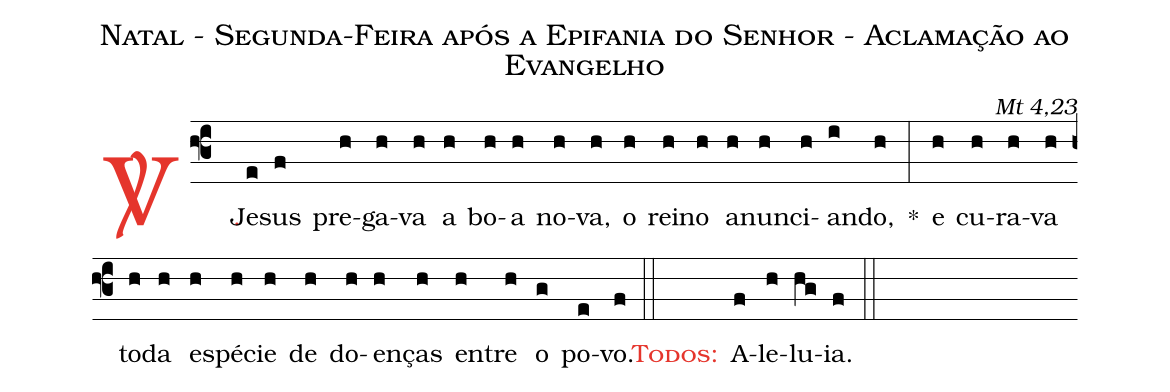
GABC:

name: Natal - Segunda-Feira após a Epifania do Senhor - Aclamação ao Evangelho;
commentary: Mt 4,23;
%%
(f3)

<c><sp>V/</sp>.</c>() Je(e)sus(f) pre(h)ga(h)va(h) a(h) bo(h)a(h) no(h)va,(h) o(h) rei(h)no(h) a(h)nun(h)ci(h)an(i)do,(h) *(:) e(h) cu(h)ra(h)va(h) to(h)da(h) es(h)pé(h)cie(h) de(h) do(h)en(h)ças(h) en(h)tre(h) o(g) po(e)vo.(f)

(::)

<c><sc>Todos</sc>:</c>() A(f)le(h)lu(hg)ia.(f)

(::)
